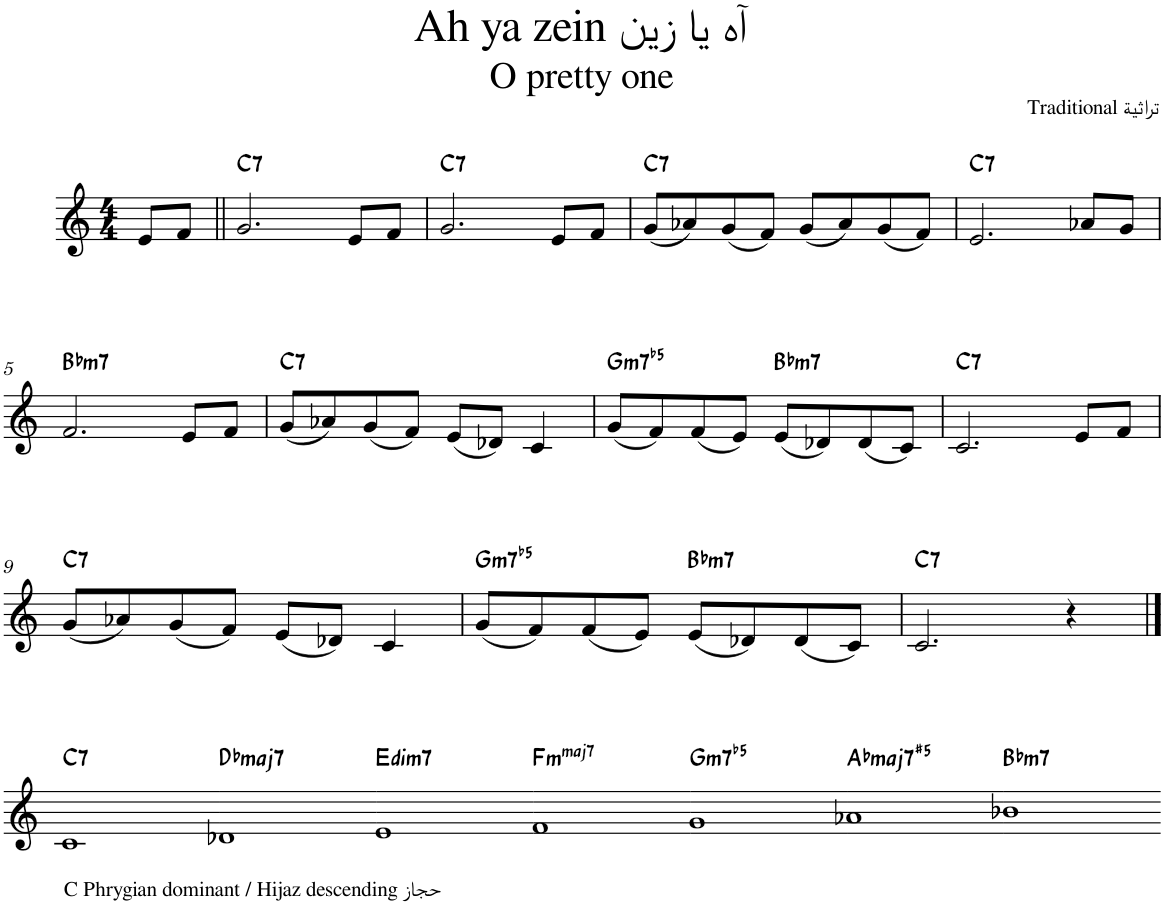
**kern	**harte
*part1	*part1
*staff1	*
*I"Piano	*
*I'Pno	*
*clefG2	*
*k[]	*
*M4/4	*
=	=
8e/L	.
8f/J	.
=1||	=1||
!	!LO:H:kt=7
2.g/	C:7
8e/L	.
8f/J	.
=2	=2
!	!LO:H:kt=7
2.g/	C:7
8e/L	.
8f/J	.
=3	=3
!	!LO:H:kt=7
(8g/L	C:7
8a-X/)	.
(8g/	.
8f/J)	.
(8g/L	.
8a-/)	.
(8g/	.
8f/J)	.
=4	=4
!	!LO:H:kt=7
2.e/	C:7
8a-X/L	.
8g/J	.
!!LO:LB:g=z
=5	=5
!	!LO:H:kt=m7
2.f/	Bb:min7
8e/L	.
8f/J	.
=6	=6
!	!LO:H:kt=7
(8g/L	C:7
8a-X/)	.
(8g/	.
8f/J)	.
(8e/L	.
8d-X/J)	.
4c/	.
=7	=7
!	!LO:H:kt=m7b5
(8g/L	G:hdim7
8f/)	.
(8f/	.
8e/J)	.
!	!LO:H:kt=m7
(8e/L	Bb:min7
8d-X/)	.
(8d-/	.
8c/J)	.
=8	=8
!	!LO:H:kt=7
2.c/	C:7
8e/L	.
8f/J	.
!!LO:LB:g=z
=9	=9
!	!LO:H:kt=7
(8g/L	C:7
8a-X/)	.
(8g/	.
8f/J)	.
(8e/L	.
8d-X/J)	.
4c/	.
=10	=10
!	!LO:H:kt=m7b5
(8g/L	G:hdim7
8f/)	.
(8f/	.
8e/J)	.
!	!LO:H:kt=m7
(8e/L	Bb:min7
8d-X/)	.
(8d-/	.
8c/J)	.
=11	=11
!	!LO:H:kt=7
2.c/	C:7
4r	.
!!LO:LB:g=z
==11X1	==11X1
!LO:TX:b:t=C Phrygian dominant / Hijaz descending حجاز	!LO:H:kt=7
1c	C:7
=12-	=12-
!	!LO:H:kt=maj7
1d-X	Db:maj7
=13-	=13-
!	!LO:H:kt=dim7
1e	E:dim7
=14-	=14-
!	!LO:H:kt=mmaj7
1f	F:minmaj7
=15-	=15-
!	!LO:H:kt=m7b5
1g	G:hdim7
=16-	=16-
!	!LO:H:kt=maj7
1a-X	Ab:(3,#5,7)
=17-	=17-
!	!LO:H:kt=m7
1b-X	Bb:min7
=-	=-
*-	*-
